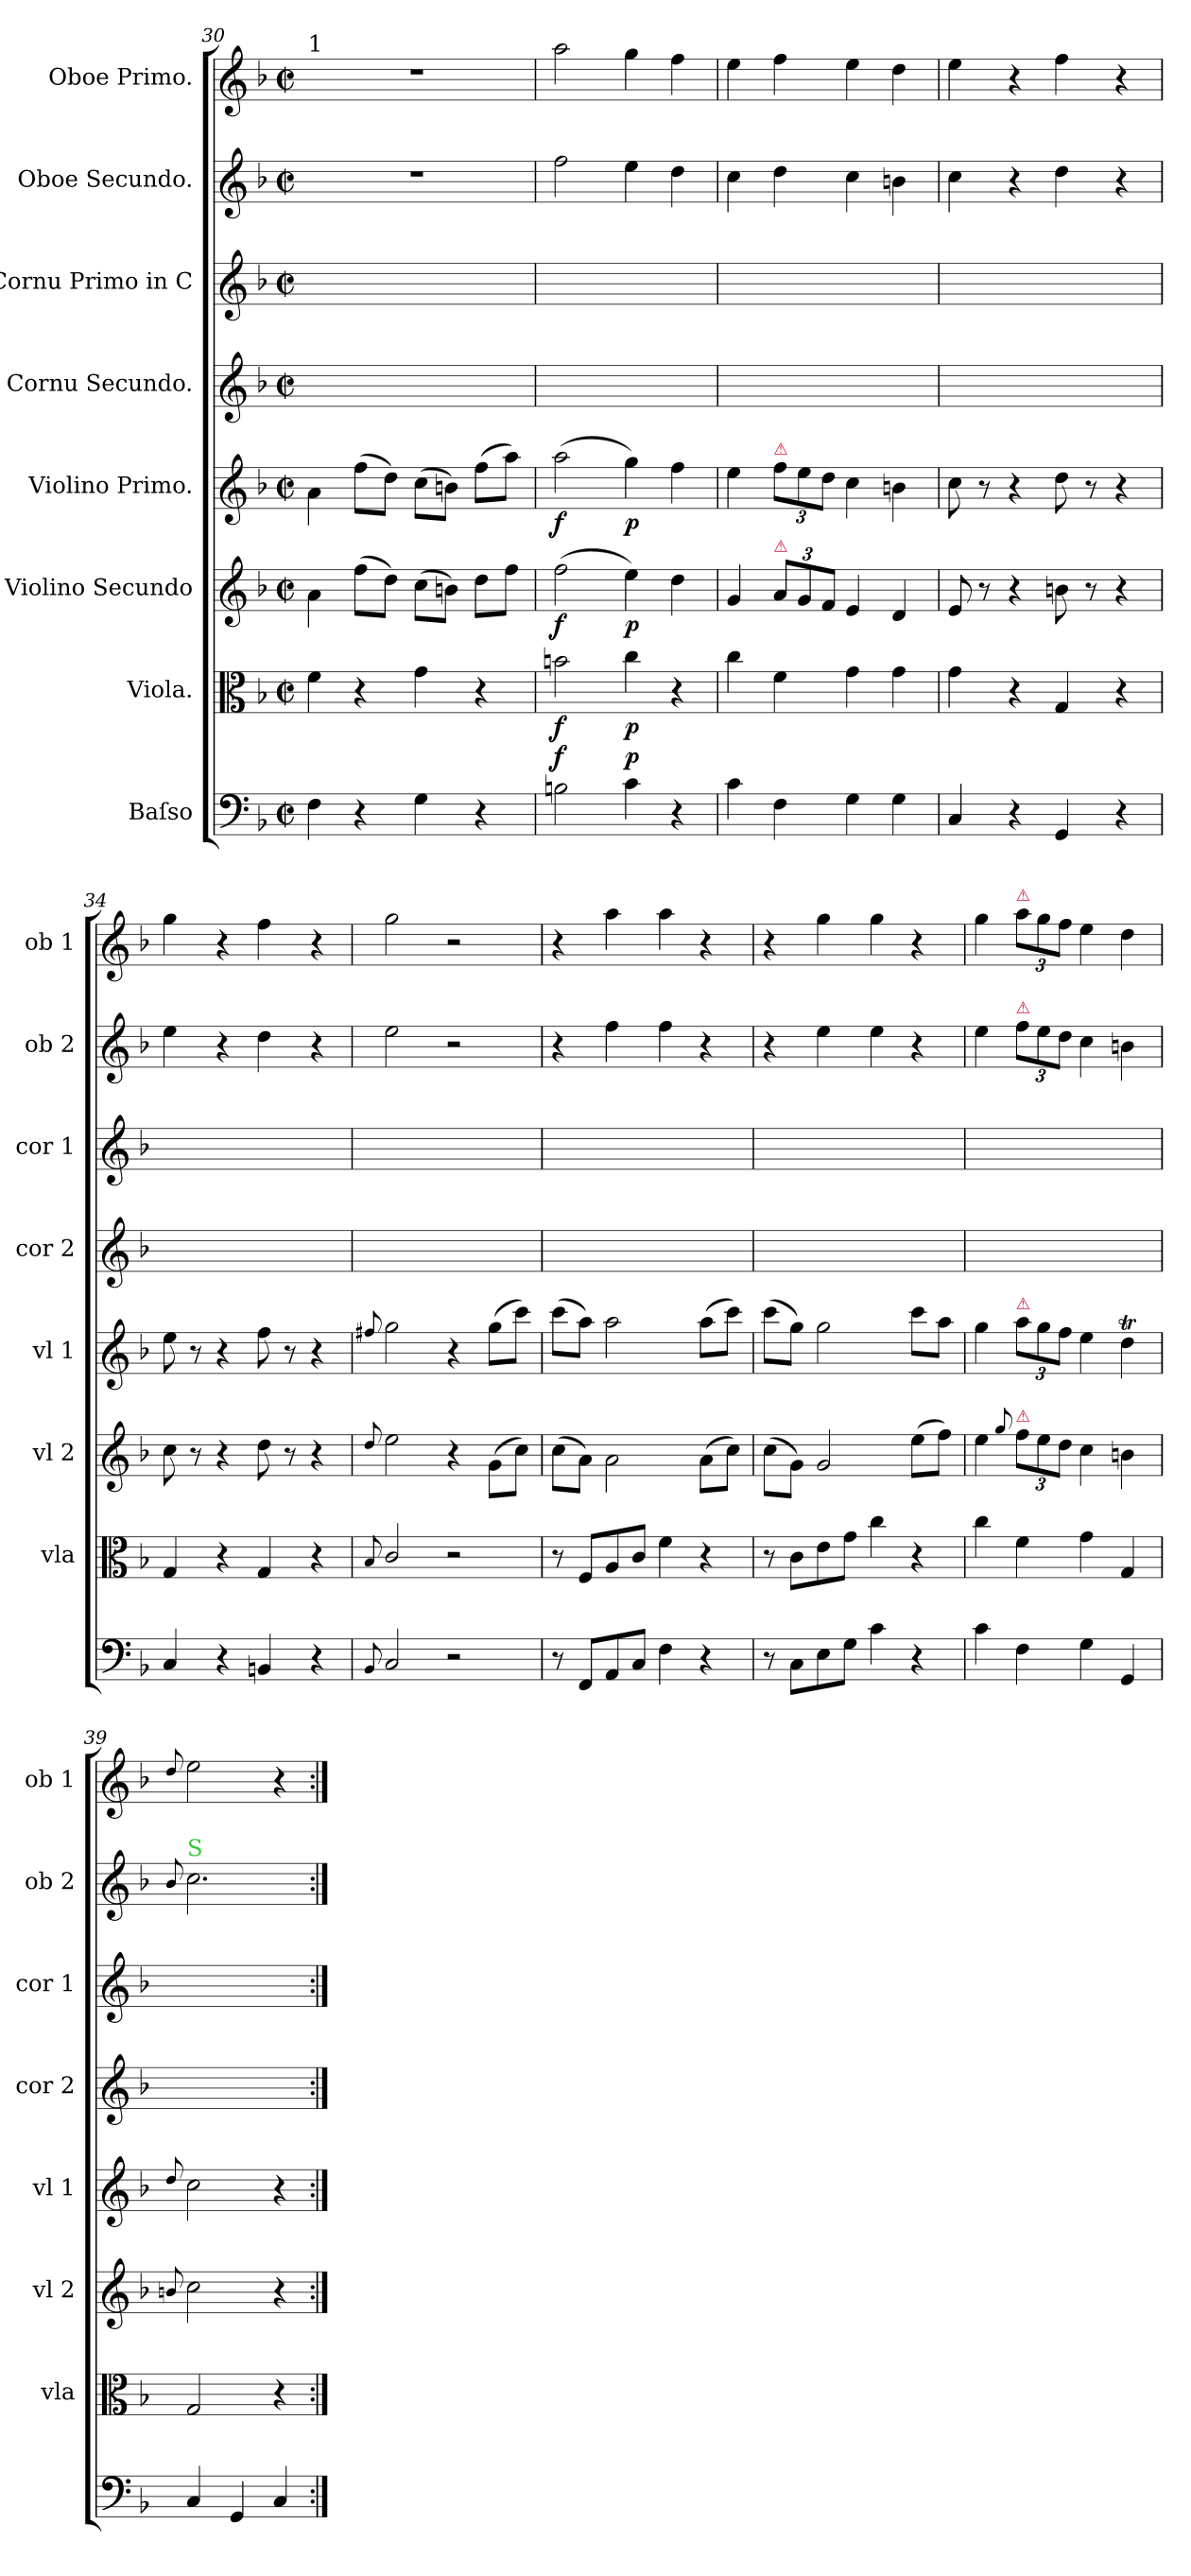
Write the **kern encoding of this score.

**kern	**dynam	**kern	**dynam	**kern	**dynam	**kern	**dynam	**kern	**kern	**kern	**kern
*part8	*part8	*part7	*part7	*part6	*part6	*part5	*part5	*part4	*part3	*part2	*part1
*staff8	*staff8	*staff7	*staff7	*staff6	*staff6	*staff5	*staff5	*staff4	*staff3	*staff2	*staff1
*I"Baſso	*	*I"Viola.	*	*I"Violino Secundo	*	*I"Violino Primo.	*	*I"Cornu Secundo.	*I"Cornu Primo in C	*I"Oboe Secundo.	*I"Oboe Primo.
*	*	*I'vla	*	*I'vl 2	*	*I'vl 1	*	*I'cor 2	*I'cor 1	*I'ob 2	*I'ob 1
*clefF4	*	*clefC3	*	*clefG2	*	*clefG2	*	*clefG2	*clefG2	*clefG2	*clefG2
*k[b-]	*	*k[b-]	*	*k[b-]	*	*k[b-]	*	*k[b-]	*k[b-]	*k[b-]	*k[b-]
*F:	*	*F:	*	*F:	*	*F:	*	*F:	*F:	*F:	*F:
*M2/2	*	*M2/2	*	*M2/2	*	*M2/2	*	*M2/2	*M2/2	*M2/2	*M2/2
*met(c|)	*	*met(c|)	*	*met(c|)	*	*met(c|)	*	*met(c|)	*met(c|)	*met(c|)	*met(c|)
=30	=30	=30	=30	=30	=30	=30	=30	=30	=30	=30	=30
!	!	!	!	!	!	!	!	!	!	!	!LO:TX:a:t=1
4F\	.	4f\	.	4a\	.	4a\	.	1ryy	1ryy	1r	1r
4r	.	4r	.	(8ff\L	.	(8ff\L	.	.	.	.	.
.	.	.	.	8dd\J)	.	8dd\J)	.	.	.	.	.
4G\	.	4g\	.	(8cc\L	.	(8cc\L	.	.	.	.	.
.	.	.	.	8bn\J)	.	8bn\J)	.	.	.	.	.
4r	.	4r	.	8dd\L	.	(8ff\L	.	.	.	.	.
.	.	.	.	8ff\J	.	8aa\J)	.	.	.	.	.
=31	=31	=31	=31	=31	=31	=31	=31	=31	=31	=31	=31
!	!LO:DY:a	!	!	!	!	!	!	!	!	!	!
2Bn\	f	2bn\	f	(2ff\	f	(2aa\	f	1ryy	1ryy	2ff\	2aa\
!	!LO:DY:a	!	!	!	!	!	!	!	!	!	!
4c\	p	4cc\	p	4ee\)	p	4gg\)	p	.	.	4ee\	4gg\
4r	.	4r	.	4dd\	.	4ff\	.	.	.	4dd\	4ff\
=32	=32	=32	=32	=32	=32	=32	=32	=32	=32	=32	=32
4c\	.	4cc\	.	4g/	.	4ee\	.	1ryy	1ryy	4cc\	4ee\
!	!	!	!	!	!	!LO:TX:a:color=crimson:t=⚠	!	!	!	!	!
!	!	!	!	!LO:TX:a:color=crimson:t=⚠	!	!	!	!	!	!	!
4F\	.	4f\	.	12a/L	.	12ff\L	.	.	.	4dd\	4ff\
.	.	.	.	12g/	.	12ee\	.	.	.	.	.
.	.	.	.	12f/J	.	12dd\J	.	.	.	.	.
4G\	.	4g\	.	4e/	.	4cc\	.	.	.	4cc\	4ee\
4G\	.	4g\	.	4d/	.	4bn\	.	.	.	4bn\	4dd\
=33	=33	=33	=33	=33	=33	=33	=33	=33	=33	=33	=33
4C/	.	4g\	.	8e/	.	8cc\	.	1ryy	1ryy	4cc\	4ee\
.	.	.	.	8r	.	8r	.	.	.	.	.
4r	.	4r	.	4r	.	4r	.	.	.	4r	4r
4GG/	.	4G/	.	8bn\	.	8dd\	.	.	.	4dd\	4ff\
.	.	.	.	8r	.	8r	.	.	.	.	.
4r	.	4r	.	4r	.	4r	.	.	.	4r	4r
=34	=34	=34	=34	=34	=34	=34	=34	=34	=34	=34	=34
4C/	.	4G/	.	8cc\	.	8ee\	.	1ryy	1ryy	4ee\	4gg\
.	.	.	.	8r	.	8r	.	.	.	.	.
4r	.	4r	.	4r	.	4r	.	.	.	4r	4r
4BBn/	.	4G/	.	8dd\	.	8ff\	.	.	.	4dd\	4ff\
.	.	.	.	8r	.	8r	.	.	.	.	.
4r	.	4r	.	4r	.	4r	.	.	.	4r	4r
=35	=35	=35	=35	=35	=35	=35	=35	=35	=35	=35	=35
8qqBB-/	.	8qqB-/	.	8qqdd/	.	8qqff#X/	.	.	.	.	.
2C/	.	2c/	.	2ee\	.	2gg\	.	1ryy	1ryy	2ee\	2gg\
2r	.	2r	.	4r	.	4r	.	.	.	2r	2r
.	.	.	.	(8g\L	.	(8gg\L	.	.	.	.	.
.	.	.	.	8cc\J)	.	8ccc\J)	.	.	.	.	.
=36	=36	=36	=36	=36	=36	=36	=36	=36	=36	=36	=36
8r	.	8r	.	(8cc\L	.	(8ccc\L	.	1ryy	1ryy	4r	4r
8FF/L	.	8F/L	.	8a\J)	.	8aa\J)	.	.	.	.	.
8AA/	.	8A/	.	2a\	.	2aa\	.	.	.	4ff\	4aa\
8C/J	.	8c/J	.	.	.	.	.	.	.	.	.
4F\	.	4f\	.	.	.	.	.	.	.	4ff\	4aa\
4r	.	4r	.	(8a\L	.	(8aa\L	.	.	.	4r	4r
.	.	.	.	8cc\J)	.	8ccc\J)	.	.	.	.	.
=37	=37	=37	=37	=37	=37	=37	=37	=37	=37	=37	=37
8r	.	8r	.	(8cc\L	.	(8ccc\L	.	1ryy	1ryy	4r	4r
8C\L	.	8c\L	.	8g\J)	.	8gg\J)	.	.	.	.	.
8E\	.	8e\	.	2g/	.	2gg\	.	.	.	4ee\	4gg\
8G\J	.	8g\J	.	.	.	.	.	.	.	.	.
4c\	.	4cc\	.	.	.	.	.	.	.	4ee\	4gg\
4r	.	4r	.	(8ee\L	.	8ccc\L	.	.	.	4r	4r
.	.	.	.	8ff\J)	.	8aa\J	.	.	.	.	.
=38	=38	=38	=38	=38	=38	=38	=38	=38	=38	=38	=38
4c\	.	4cc\	.	4ee\	.	4gg\	.	1ryy	1ryy	4ee\	4gg\
.	.	.	.	8qqgg/	.	.	.	.	.	.	.
!	!	!	!	!	!	!	!	!	!	!	!LO:TX:a:color=crimson:t=⚠
!	!	!	!	!	!	!	!	!	!	!LO:TX:a:color=crimson:t=⚠	!
!	!	!	!	!	!	!LO:TX:a:color=crimson:t=⚠	!	!	!	!	!
!	!	!	!	!LO:TX:a:color=crimson:t=⚠	!	!	!	!	!	!	!
4F\	.	4f\	.	12ff\L	.	12aa\L	.	.	.	12ff\L	12aa\L
.	.	.	.	12ee\	.	12gg\	.	.	.	12ee\	12gg\
.	.	.	.	12dd\J	.	12ff\J	.	.	.	12dd\J	12ff\J
4G\	.	4g\	.	4cc\	.	4ee\	.	.	.	4cc\	4ee\
4GG/	.	4G/	.	4bn\	.	4ddT\	.	.	.	4bn\	4dd\
=39	=39	=39	=39	=39	=39	=39	=39	=39	=39	=39	=39
.	.	.	.	8qqbn/	.	8qqdd/	.	.	.	8qqb-/	8qqdd/
!	!	!	!	!	!	!	!	!	!	!LO:TX:a:color=limegreen:t=S	!
4C/	.	2G/	.	2cc\	.	2cc\	.	2ryy	2ryy	2.cc\	2ee\
4GG/	.	.	.	.	.	.	.	.	.	.	.
4C/	.	4r	.	4r	.	4r	.	4ryy	4ryy	.	4r
=:|!	=:|!	=:|!	=:|!	=:|!	=:|!	=:|!	=:|!	=:|!	=:|!	=:|!	=:|!
*-	*-	*-	*-	*-	*-	*-	*-	*-	*-	*-	*-
